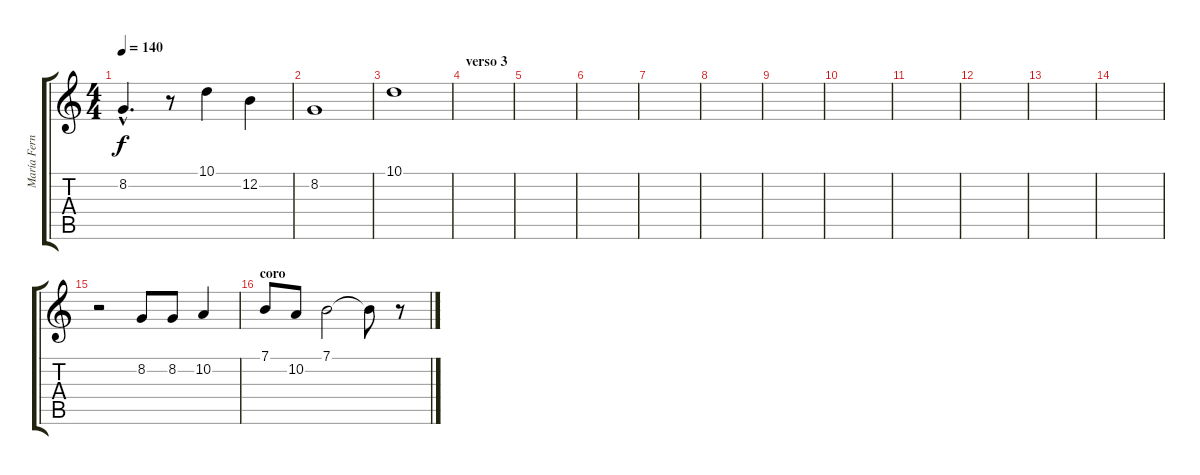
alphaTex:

\track ("María Fernanda (voz)" "María Fern") {instrument lead3calliope}
\staff {score tabs}
\tuning (E4 B3 G3 D3 A2 E2) {hide}
\ts (4 4)
\tempo 140
\clef g2
\ks c
8.2{hac}.4{d dy f} r.8 10.1.4 12.2.4 |
8.2.1 |
10.1.1 |
\section ("" "verso 3")
|
|
|
|
|
|
|
|
|
|
|
r.2{volume 11 balance 16 instrument lead3calliope} 8.2.8 8.2.8 10.2.4 |
\section ("" "coro")
7.1.8 10.2.8 7.1.2 7.1{t}.8 r.8
